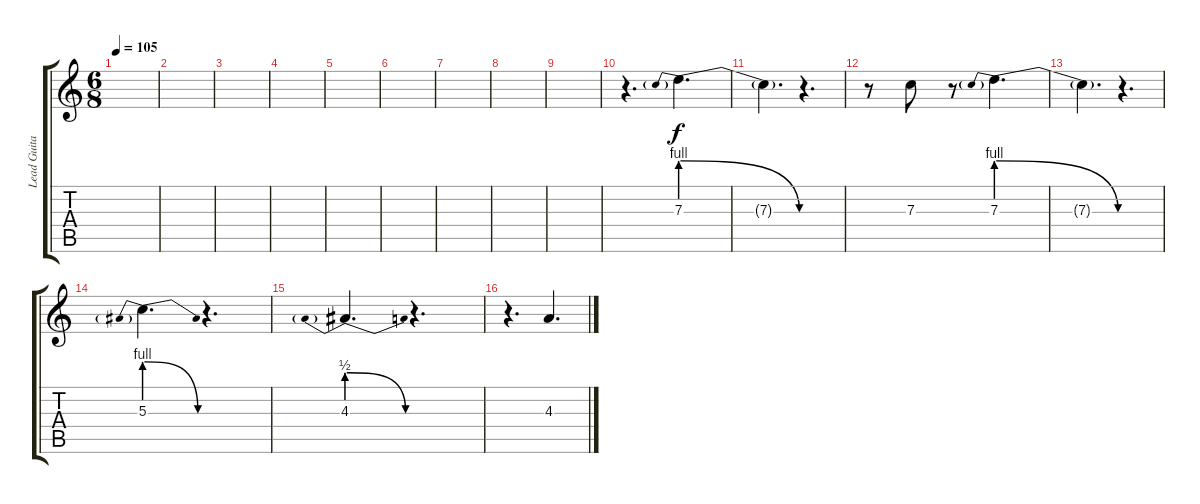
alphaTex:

\track ("Lead Guitar 2" "Lead Guita") {mute instrument electricguitarjazz}
\staff {score tabs}
\tuning (D4 A3 F3 C3 G2 D2) {hide}
\ts (6 8)
\tempo 105
\clef g2
\ks c
|
|
|
|
|
|
|
|
|
r.4{d} 7.3{be (prebendrelease 0 4 60 0)}.4{d} |
7.3{t}.4{d} r.4{d} |
r.8 7.3.8 r.8 7.3{be (prebendrelease 0 4 60 0)}.4{d} |
7.3{t}.4{d} r.4{d} |
5.3{be (prebendrelease 0 4 60 0)}.4{d} r.4{d} |
4.3{be (prebendrelease 0 2 60 0)}.4{d} r.4{d} |
r.4{d} 4.3.4{d}
